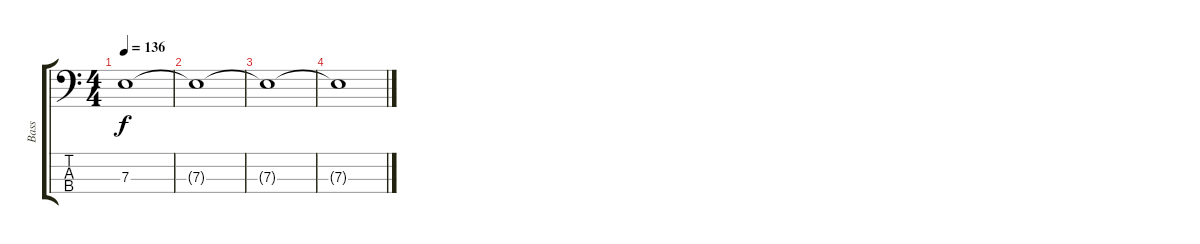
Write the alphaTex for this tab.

\track ("Bass" "Bass") {instrument electricbasspick}
\staff {score tabs}
\tuning (G2 D2 A1 E1) {hide}
\ts (4 4)
\tempo 136
\clef f4
\ks c
7.3{t}.1{dy f} |
7.3{t}.1 |
7.3{t}.1 |
7.3{t}.1
